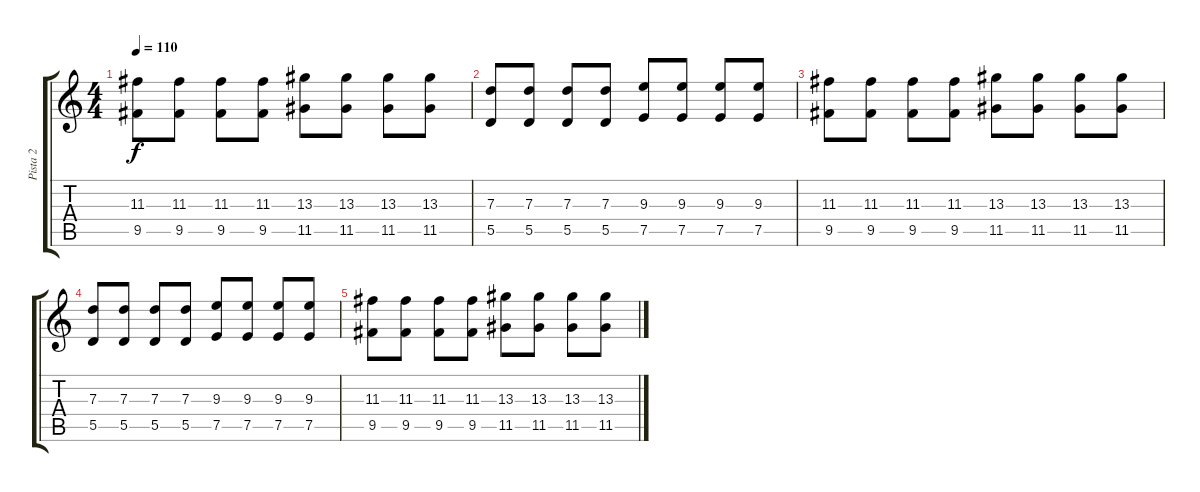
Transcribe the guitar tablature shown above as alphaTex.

\track ("Pista 2" "Pista 2") {instrument acousticguitarsteel}
\staff {score tabs}
\tuning (E4 B3 G3 D3 A2 D2) {hide}
\ts (4 4)
\tempo 110
\clef g2
\ks c
(11.3 9.5).8{dy f} (11.3 9.5).8 (11.3 9.5).8 (11.3 9.5).8 (13.3 11.5).8 (13.3 11.5).8 (13.3 11.5).8 (13.3 11.5).8 |
(7.3 5.5).8 (7.3 5.5).8 (7.3 5.5).8 (7.3 5.5).8 (9.3 7.5).8 (9.3 7.5).8 (9.3 7.5).8 (9.3 7.5).8 |
(11.3 9.5).8 (11.3 9.5).8 (11.3 9.5).8 (11.3 9.5).8 (13.3 11.5).8 (13.3 11.5).8 (13.3 11.5).8 (13.3 11.5).8 |
(7.3 5.5).8 (7.3 5.5).8 (7.3 5.5).8 (7.3 5.5).8 (9.3 7.5).8 (9.3 7.5).8 (9.3 7.5).8 (9.3 7.5).8 |
(11.3 9.5).8 (11.3 9.5).8 (11.3 9.5).8 (11.3 9.5).8 (13.3 11.5).8 (13.3 11.5).8 (13.3 11.5).8 (13.3 11.5).8
